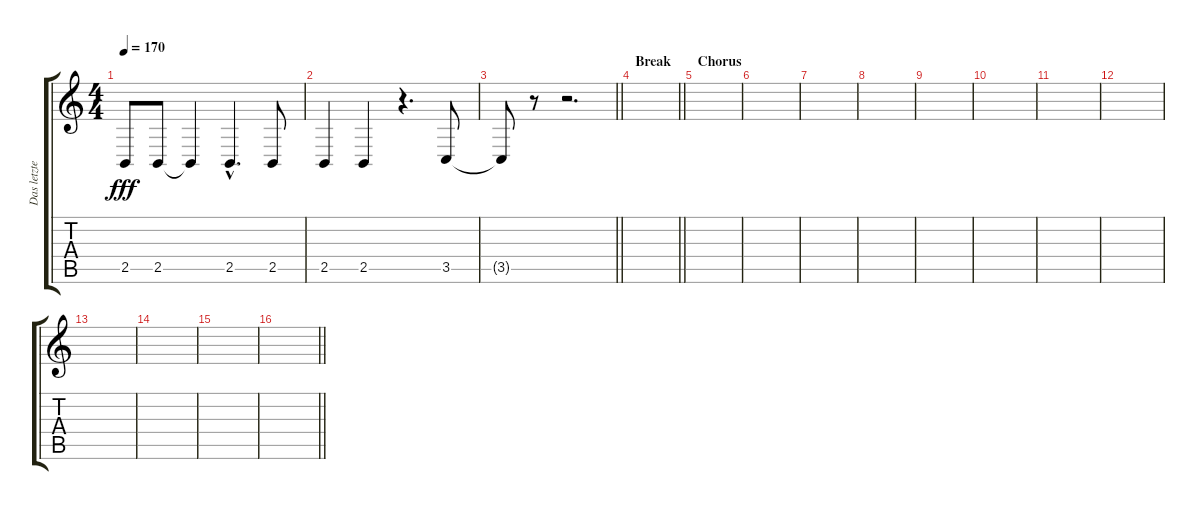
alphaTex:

\track ("Das letzte Einhorn" "Das letzte") {instrument choiraahs}
\staff {score tabs}
\tuning (E4 B3 G3 D3 A2 E2) {hide}
\ts (4 4)
\tempo 170
\clef g2
\ks c
2.5.8{dy fff} 2.5.8 2.5{t}.4 2.5{hac}.4{d} 2.5.8 |
2.5.4 2.5.4 r.4{d} 3.5.8 |
\barLineRight lightlight
3.5{t}.8 r.8 r.2{d} |
\section ("" "Break")
\barLineRight lightlight
|
\section ("" "Chorus")
|
|
|
|
|
|
|
|
|
|
|
\barLineRight lightlight
